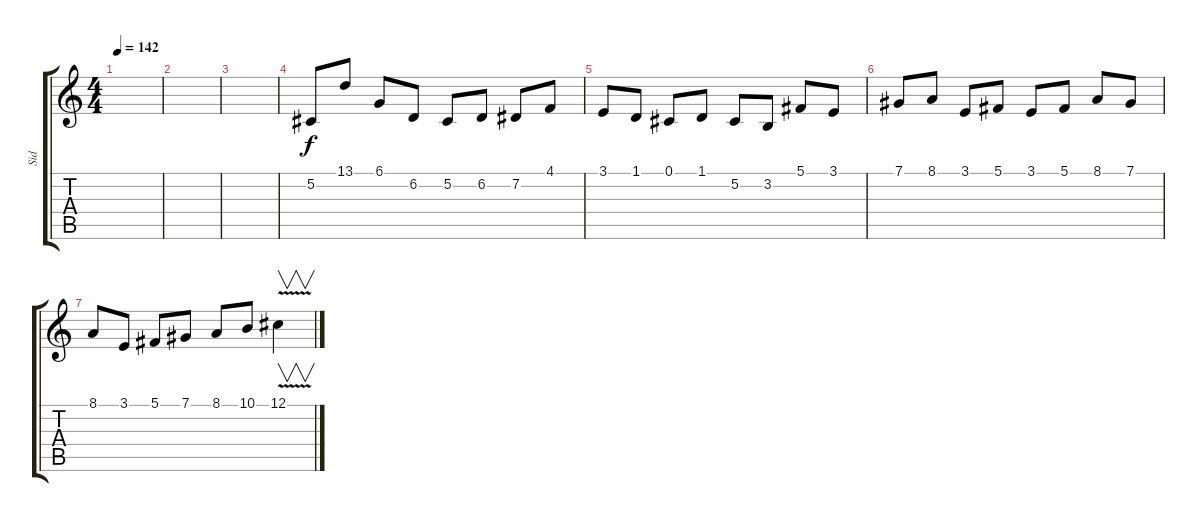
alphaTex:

\track ("Sid" "Sid") {instrument violin}
\staff {score tabs}
\tuning (Db4 Ab3 E3 B2 Gb2 B1) {hide}
\ts (4 4)
\tempo 142
\clef g2
\ks c
|
|
|
5.2.8{volume 13} 13.1.8 6.1.8 6.2.8 5.2.8 6.2.8 7.2.8 4.1.8 |
3.1.8 1.1.8 0.1.8 1.1.8 5.2.8 3.2.8 5.1.8 3.1.8 |
7.1.8 8.1.8 3.1.8 5.1.8 3.1.8 5.1.8 8.1.8 7.1.8 |
8.1.8 3.1.8 5.1.8 7.1.8 8.1.8 10.1.8 12.1{v}.4{v}
